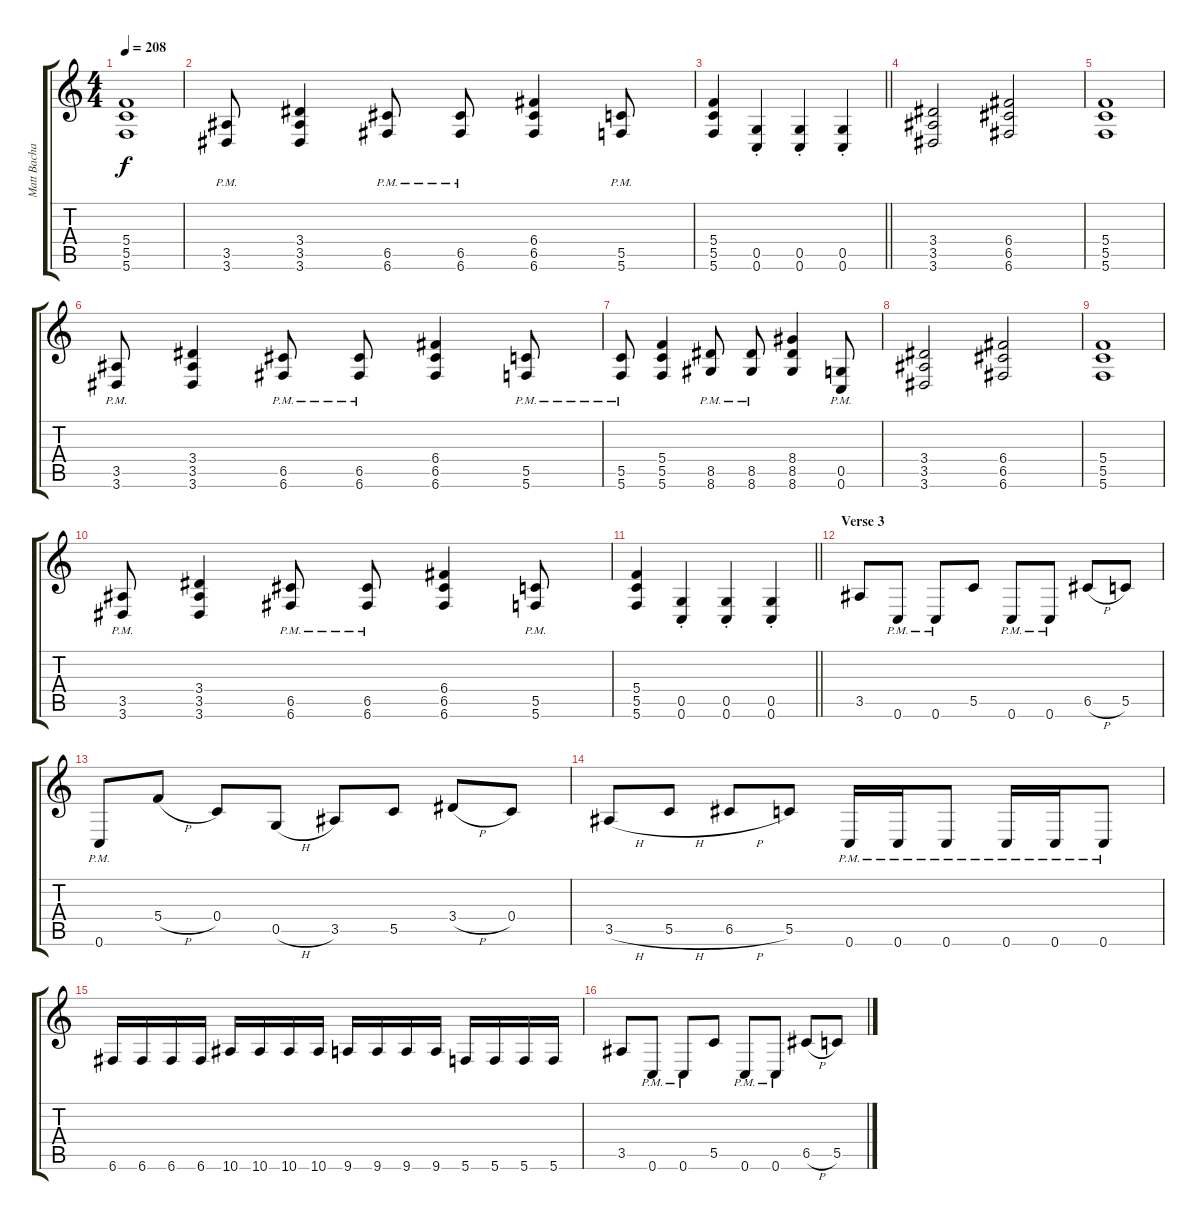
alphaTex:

\track ("Matt Bachand" "Matt Bacha") {instrument distortionguitar}
\staff {score tabs}
\tuning (D4 A3 F3 C3 G2 C2) {hide}
\ts (4 4)
\tempo 208
\clef g2
\ks c
(5.4 5.5 5.6).1{dy f} |
(3.5{pm} 3.6{pm}).8 (3.4 3.5 3.6).4 (6.5{pm} 6.6{pm}).8 (6.5{pm} 6.6{pm}).8 (6.4 6.5 6.6).4 (5.5{pm} 5.6{pm}).8 |
\barLineRight lightlight
(5.4 5.5 5.6).4 (0.5{st} 0.6{st}).4 (0.5{st} 0.6{st}).4 (0.5{st} 0.6{st}).4 |
(3.4 3.5 3.6).2 (6.4 6.5 6.6).2 |
(5.4 5.5 5.6).1 |
(3.5{pm} 3.6{pm}).8 (3.4 3.5 3.6).4 (6.5{pm} 6.6{pm}).8 (6.5{pm} 6.6{pm}).8 (6.4 6.5 6.6).4 (5.5{pm} 5.6{pm}).8 |
(5.5{pm} 5.6{pm}).8 (5.4 5.5 5.6).4 (8.5{pm} 8.6{pm}).8 (8.5{pm} 8.6{pm}).8 (8.4 8.5 8.6).4 (0.5{pm} 0.6{pm}).8 |
(3.4 3.5 3.6).2 (6.4 6.5 6.6).2 |
(5.4 5.5 5.6).1 |
(3.5{pm} 3.6{pm}).8 (3.4 3.5 3.6).4 (6.5{pm} 6.6{pm}).8 (6.5{pm} 6.6{pm}).8 (6.4 6.5 6.6).4 (5.5{pm} 5.6{pm}).8 |
\barLineRight lightlight
(5.4 5.5 5.6).4 (0.5{st} 0.6{st}).4 (0.5{st} 0.6{st}).4 (0.5{st} 0.6{st}).4 |
\section ("" "Verse 3")
3.5.8 0.6{pm}.8 0.6{pm}.8 5.5.8 0.6{pm}.8 0.6{pm}.8 6.5{h}.8 5.5.8 |
0.6{pm}.8 5.4{h}.8 0.4.8 0.5{h}.8 3.5.8 5.5.8 3.4{h}.8 0.4.8 |
3.5{h}.8 5.5{h}.8 6.5{h}.8 5.5.8 0.6{pm}.16 0.6{pm}.16 0.6{pm}.8 0.6{pm}.16 0.6{pm}.16 0.6{pm}.8 |
6.6.16 6.6.16 6.6.16 6.6.16 10.6.16 10.6.16 10.6.16 10.6.16 9.6.16 9.6.16 9.6.16 9.6.16 5.6.16 5.6.16 5.6.16 5.6.16 |
3.5.8 0.6{pm}.8 0.6{pm}.8 5.5.8 0.6{pm}.8 0.6{pm}.8 6.5{h}.8 5.5.8
